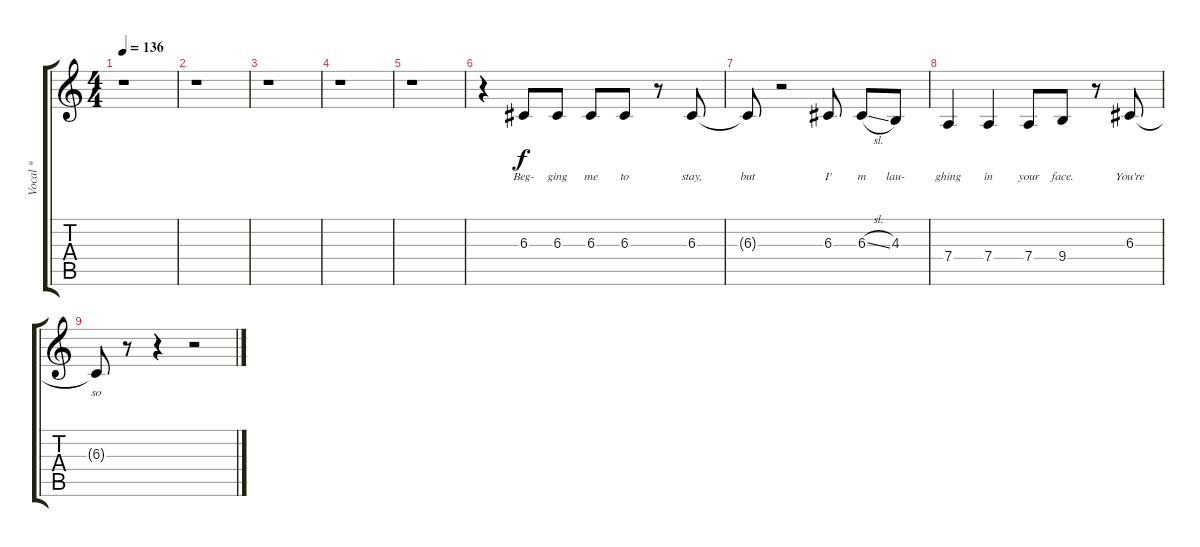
\track ("Vocal *" "Vocal *") {mute instrument voiceoohs}
\staff {score tabs}
\tuning (E4 B3 G3 D3 A2 E2) {hide}
\ts (4 4)
\tempo 136
\clef g2
\ks c
r.1{dy f} |
r.1 |
r.1 |
r.1 |
r.1 |
r.4 6.3.8{lyrics (0 "Beg-") lyrics (1 "") lyrics (2 "") lyrics (3 "") lyrics (4 "")} 6.3.8{lyrics (0 "ging") lyrics (1 "") lyrics (2 "") lyrics (3 "") lyrics (4 "")} 6.3.8{lyrics (0 "me") lyrics (1 "") lyrics (2 "") lyrics (3 "") lyrics (4 "")} 6.3.8{lyrics (0 "to") lyrics (1 "") lyrics (2 "") lyrics (3 "") lyrics (4 "")} r.8 6.3.8{lyrics (0 "stay,") lyrics (1 "") lyrics (2 "") lyrics (3 "") lyrics (4 "")} |
6.3{t}.8{lyrics (0 "but") lyrics (1 "") lyrics (2 "") lyrics (3 "") lyrics (4 "")} r.2 6.3.8{lyrics (0 "I'") lyrics (1 "") lyrics (2 "") lyrics (3 "") lyrics (4 "")} 6.3{sl}.8{lyrics (0 "m") lyrics (1 "") lyrics (2 "") lyrics (3 "") lyrics (4 "")} 4.3.8{lyrics (0 "lau-") lyrics (1 "") lyrics (2 "") lyrics (3 "") lyrics (4 "")} |
7.4.4{lyrics (0 "ghing") lyrics (1 "") lyrics (2 "") lyrics (3 "") lyrics (4 "")} 7.4.4{lyrics (0 "in") lyrics (1 "") lyrics (2 "") lyrics (3 "") lyrics (4 "")} 7.4.8{lyrics (0 "your") lyrics (1 "") lyrics (2 "") lyrics (3 "") lyrics (4 "")} 9.4.8{lyrics (0 "face.") lyrics (1 "") lyrics (2 "") lyrics (3 "") lyrics (4 "")} r.8 6.3.8{lyrics (0 "You're") lyrics (1 "") lyrics (2 "") lyrics (3 "") lyrics (4 "")} |
6.3{t}.8{lyrics (0 "so") lyrics (1 "") lyrics (2 "") lyrics (3 "") lyrics (4 "")} r.8 r.4 r.2
